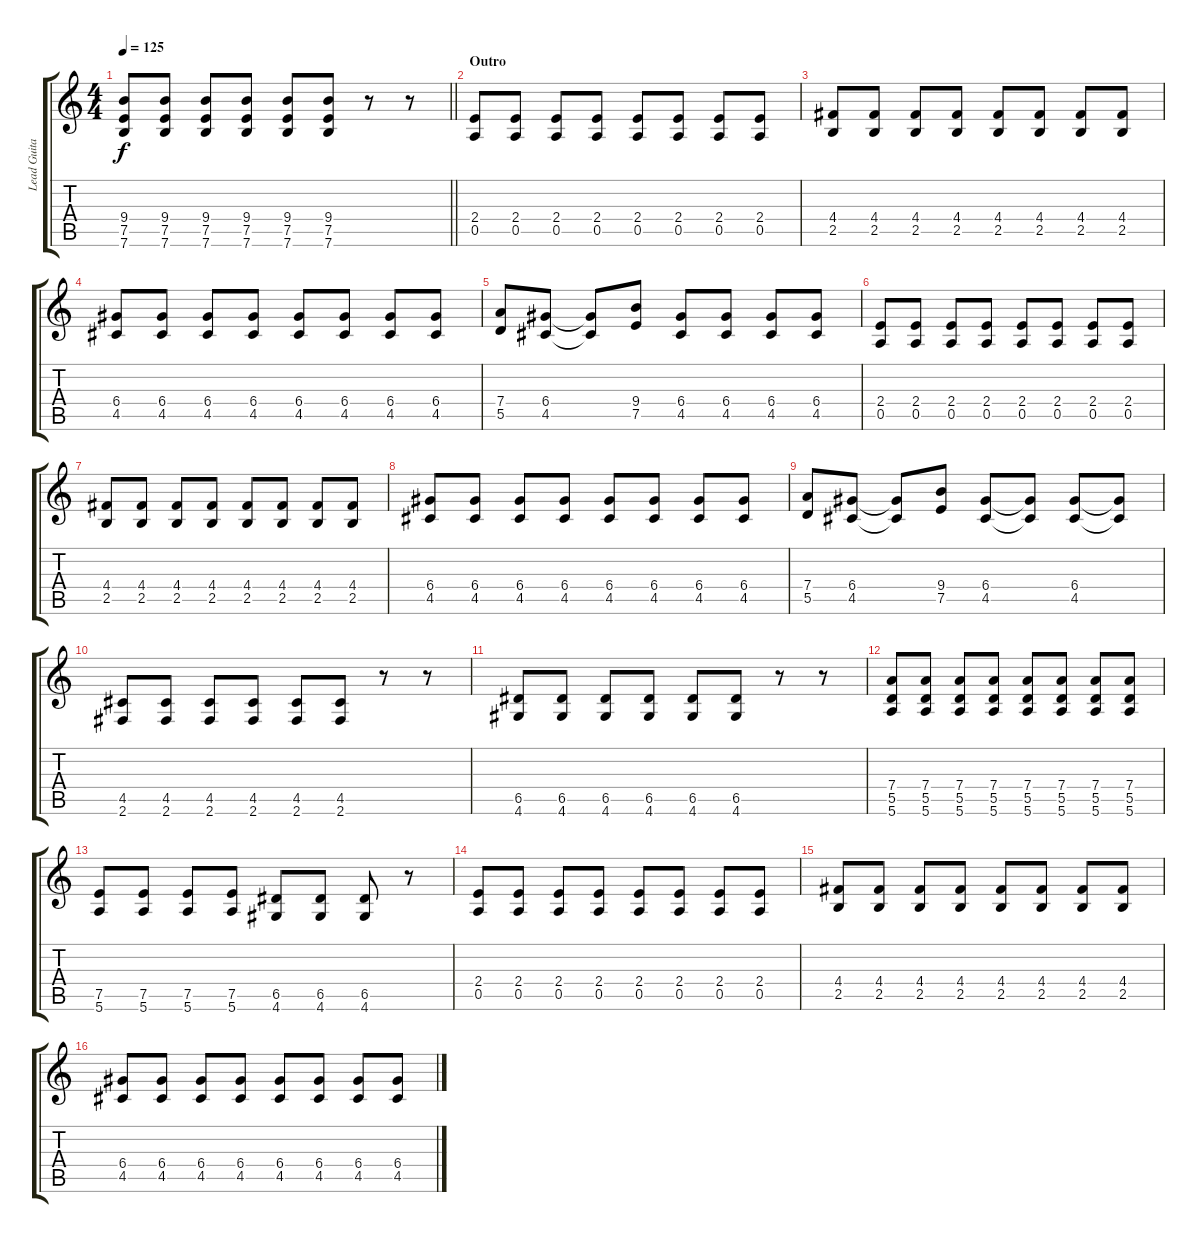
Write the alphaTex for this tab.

\track ("Lead Guitar" "Lead Guita") {instrument distortionguitar}
\staff {score tabs}
\tuning (E4 B3 G3 D3 A2 E2) {hide}
\ts (4 4)
\tempo 125
\clef g2
\barLineRight lightlight
\ks c
(9.4 7.5 7.6).8{dy f} (9.4 7.5 7.6).8 (9.4 7.5 7.6).8 (9.4 7.5 7.6).8 (9.4 7.5 7.6).8 (9.4 7.5 7.6).8 r.8 r.8 |
\section ("" "Outro")
(2.4 0.5).8 (2.4 0.5).8 (2.4 0.5).8 (2.4 0.5).8 (2.4 0.5).8 (2.4 0.5).8 (2.4 0.5).8 (2.4 0.5).8 |
(4.4 2.5).8 (4.4 2.5).8 (4.4 2.5).8 (4.4 2.5).8 (4.4 2.5).8 (4.4 2.5).8 (4.4 2.5).8 (4.4 2.5).8 |
(6.4 4.5).8 (6.4 4.5).8 (6.4 4.5).8 (6.4 4.5).8 (6.4 4.5).8 (6.4 4.5).8 (6.4 4.5).8 (6.4 4.5).8 |
(7.4 5.5).8 (6.4 4.5).8 (6.4{t} 4.5{t}).8 (9.4 7.5).8 (6.4 4.5).8 (6.4 4.5).8 (6.4 4.5).8 (6.4 4.5).8 |
(2.4 0.5).8 (2.4 0.5).8 (2.4 0.5).8 (2.4 0.5).8 (2.4 0.5).8 (2.4 0.5).8 (2.4 0.5).8 (2.4 0.5).8 |
(4.4 2.5).8 (4.4 2.5).8 (4.4 2.5).8 (4.4 2.5).8 (4.4 2.5).8 (4.4 2.5).8 (4.4 2.5).8 (4.4 2.5).8 |
(6.4 4.5).8 (6.4 4.5).8 (6.4 4.5).8 (6.4 4.5).8 (6.4 4.5).8 (6.4 4.5).8 (6.4 4.5).8 (6.4 4.5).8 |
(7.4 5.5).8 (6.4 4.5).8 (6.4{t} 4.5{t}).8 (9.4 7.5).8 (6.4 4.5).8 (6.4{t} 4.5{t}).8 (6.4 4.5).8 (6.4{t} 4.5{t}).8 |
(4.5 2.6).8 (4.5 2.6).8 (4.5 2.6).8 (4.5 2.6).8 (4.5 2.6).8 (4.5 2.6).8 r.8 r.8 |
(6.5 4.6).8 (6.5 4.6).8 (6.5 4.6).8 (6.5 4.6).8 (6.5 4.6).8 (6.5 4.6).8 r.8 r.8 |
(7.4 5.5 5.6).8 (7.4 5.5 5.6).8 (7.4 5.5 5.6).8 (7.4 5.5 5.6).8 (7.4 5.5 5.6).8 (7.4 5.5 5.6).8 (7.4 5.5 5.6).8 (7.4 5.5 5.6).8 |
(7.5 5.6).8 (7.5 5.6).8 (7.5 5.6).8 (7.5 5.6).8 (6.5 4.6).8 (6.5 4.6).8 (6.5 4.6).8 r.8 |
(2.4 0.5).8 (2.4 0.5).8 (2.4 0.5).8 (2.4 0.5).8 (2.4 0.5).8 (2.4 0.5).8 (2.4 0.5).8 (2.4 0.5).8 |
(4.4 2.5).8 (4.4 2.5).8 (4.4 2.5).8 (4.4 2.5).8 (4.4 2.5).8 (4.4 2.5).8 (4.4 2.5).8 (4.4 2.5).8 |
(6.4 4.5).8 (6.4 4.5).8 (6.4 4.5).8 (6.4 4.5).8 (6.4 4.5).8 (6.4 4.5).8 (6.4 4.5).8 (6.4 4.5).8
